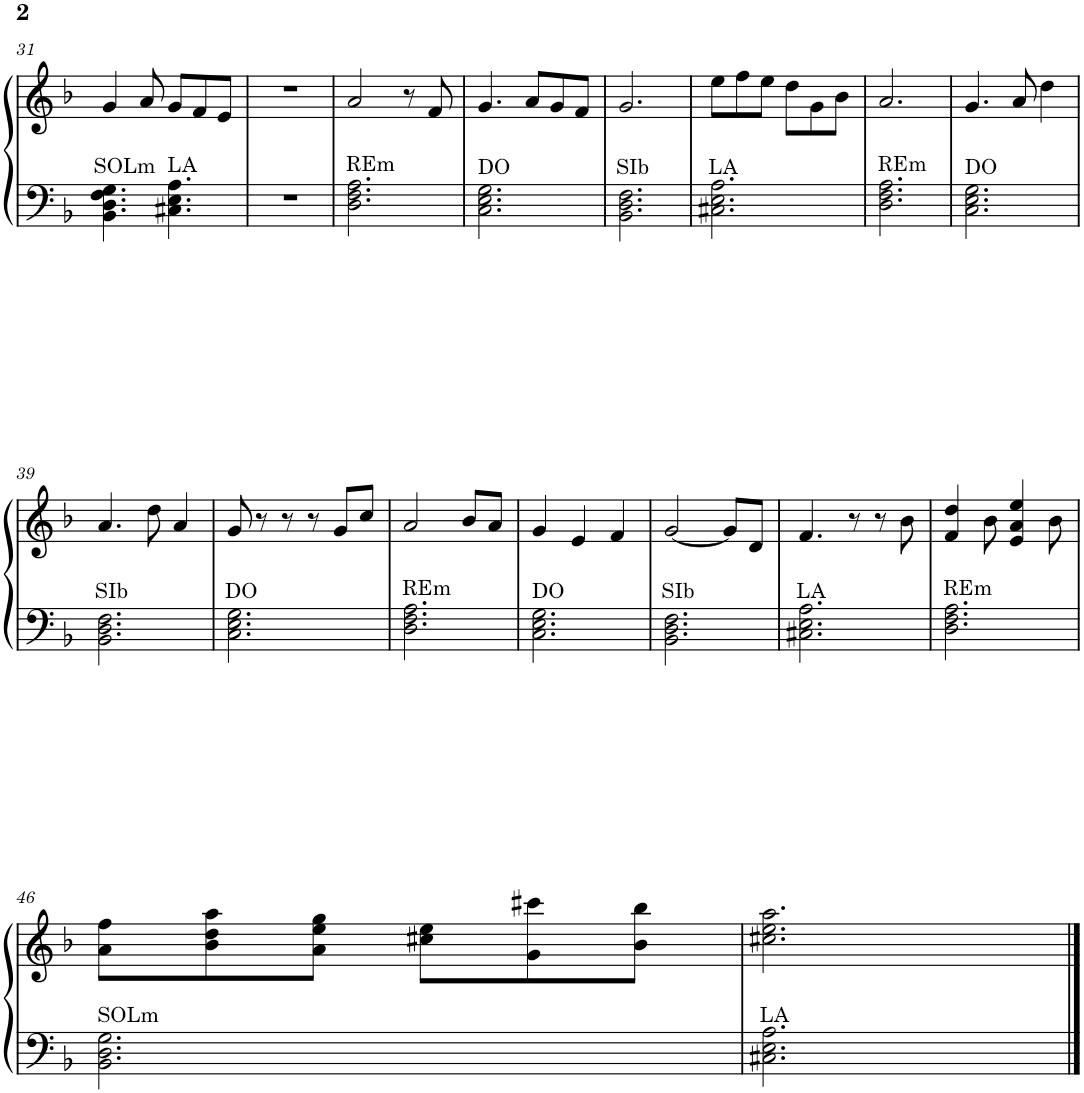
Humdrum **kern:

**kern	**kern
*part1	*part1
*staff2	*staff1
*I"Piano	*
!!LO:PB:g=z
*clefF4	*clefG2
*k[b-]	*k[b-]
*M6/8	*M6/8
=31	=31
!LO:TX:a:t=SOLm	!
4.BB-\ 4.D\ 4.F\ 4.G\	4g/
.	8a/
!LO:TX:a:t=LA	!
4.C#X\ 4.E\ 4.A\	8g/L
.	8f/
.	8e/J
=32	=32
2.r	2.r
=33	=33
!LO:TX:a:t=REm	!
2.D\ 2.F\ 2.A\	2a/
.	8r
.	8f/
=34	=34
!LO:TX:a:t=DO	!
2.C\ 2.E\ 2.G\	4.g/
.	8a/L
.	8g/
.	8f/J
=35	=35
!LO:TX:a:t=SIb	!
2.BB-\ 2.D\ 2.F\	2.g/
=36	=36
!LO:TX:a:t=LA	!
2.C#X\ 2.E\ 2.A\	8ee\L
.	8ff\
.	8ee\J
.	8dd\L
.	8g\
.	8b-\J
=37	=37
!LO:TX:a:t=REm	!
2.D\ 2.F\ 2.A\	2.a/
=38	=38
!LO:TX:a:t=DO	!
2.C\ 2.E\ 2.G\	4.g/
.	8a/
.	4dd\
!!LO:LB:g=z
=39	=39
!LO:TX:a:t=SIb	!
2.BB-\ 2.D\ 2.F\	4.a/
.	8dd\
.	4a/
=40	=40
!LO:TX:a:t=DO	!
2.C\ 2.E\ 2.G\	8g/
.	8r
.	8r
.	8r
.	8g/L
.	8cc/J
=41	=41
!LO:TX:a:t=REm	!
2.D\ 2.F\ 2.A\	2a/
.	8b-/L
.	8a/J
=42	=42
!LO:TX:a:t=DO	!
2.C\ 2.E\ 2.G\	4g/
.	4e/
.	4f/
=43	=43
!LO:TX:a:t=SIb	!
2.BB-\ 2.D\ 2.F\	[2g/
.	8g/L]
.	8d/J
=44	=44
!LO:TX:a:t=LA	!
2.C#X\ 2.E\ 2.A\	4.f/
.	8r
.	8r
.	8b-\
=45	=45
!LO:TX:a:t=REm	!
2.D\ 2.F\ 2.A\	4f/ 4dd/
.	8b-\
.	4e/ 4a/ 4ee/
.	8b-\
!!LO:LB:g=z
=46	=46
!LO:TX:a:t=SOLm	!
2.BB-\ 2.D\ 2.G\	8a\ 8ff\L
.	8b-\ 8dd\ 8aa\
.	8a\ 8ee\ 8gg\J
.	8cc#X\ 8ee\L
.	8g\ 8ccc#X\
.	8b-\ 8bb-\J
=47	=47
!LO:TX:a:t=LA	!
2.C#X\ 2.E\ 2.A\	2.cc#X\ 2.ee\ 2.aa\
==	==
*-	*-
